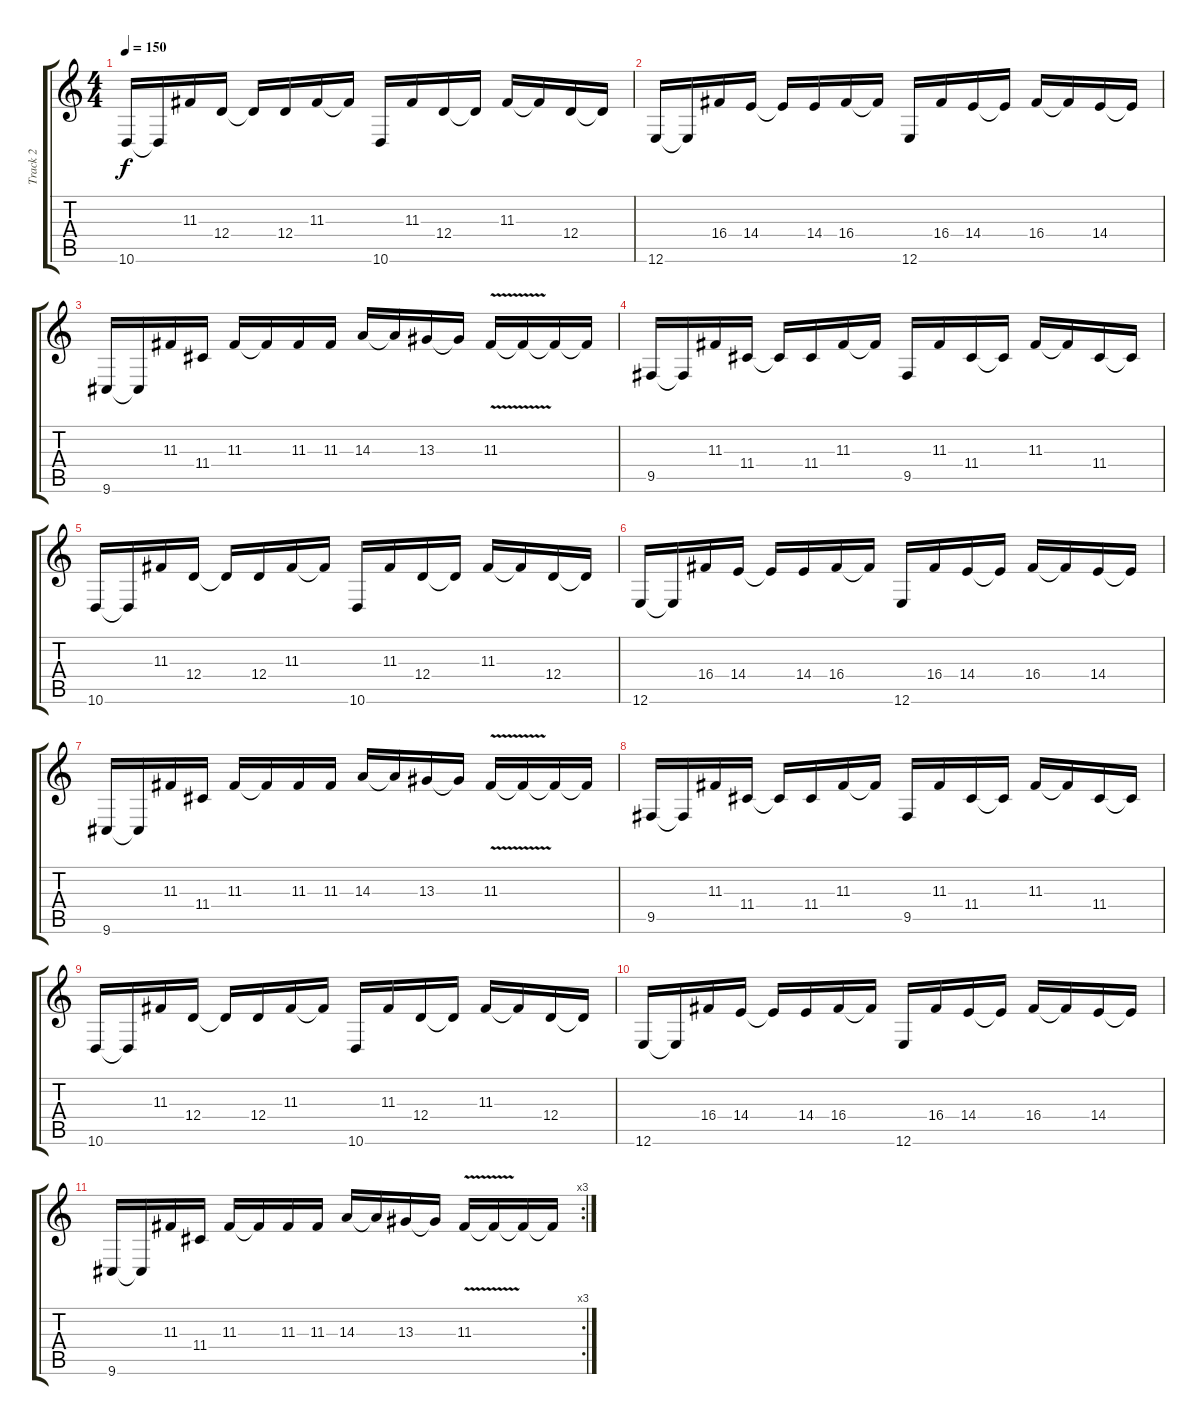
\track ("Track 2" "Track 2") {instrument lead5charang}
\staff {score tabs}
\tuning (E4 B3 G3 D3 A2 E2) {hide}
\ts (4 4)
\tempo 150
\clef g2
\ks c
10.6.16{dy f} 10.6{t}.16 11.3.16 12.4.16 12.4{t}.16 12.4.16 11.3.16 11.3{t}.16 10.6.16 11.3.16 12.4.16 12.4{t}.16 11.3.16 11.3{t}.16 12.4.16 12.4{t}.16 |
12.6.16 12.6{t}.16 16.4.16 14.4.16 14.4{t}.16 14.4.16 16.4.16 16.4{t}.16 12.6.16 16.4.16 14.4.16 14.4{t}.16 16.4.16 16.4{t}.16 14.4.16 14.4{t}.16 |
9.6.16 9.6{t}.16 11.3.16 11.4.16 11.3.16 11.3{t}.16 11.3.16 11.3.16 14.3.16 14.3{t}.16 13.3.16 13.3{t}.16 11.3{v}.16 11.3{t}.16 11.3{t}.16 11.3{t}.16 |
9.5.16 9.5{t}.16 11.3.16 11.4.16 11.4{t}.16 11.4.16 11.3.16 11.3{t}.16 9.5.16 11.3.16 11.4.16 11.4{t}.16 11.3.16 11.3{t}.16 11.4.16 11.4{t}.16 |
10.6.16 10.6{t}.16 11.3.16 12.4.16 12.4{t}.16 12.4.16 11.3.16 11.3{t}.16 10.6.16 11.3.16 12.4.16 12.4{t}.16 11.3.16 11.3{t}.16 12.4.16 12.4{t}.16 |
12.6.16 12.6{t}.16 16.4.16 14.4.16 14.4{t}.16 14.4.16 16.4.16 16.4{t}.16 12.6.16 16.4.16 14.4.16 14.4{t}.16 16.4.16 16.4{t}.16 14.4.16 14.4{t}.16 |
9.6.16 9.6{t}.16 11.3.16 11.4.16 11.3.16 11.3{t}.16 11.3.16 11.3.16 14.3.16 14.3{t}.16 13.3.16 13.3{t}.16 11.3{v}.16 11.3{t}.16 11.3{t}.16 11.3{t}.16 |
9.5.16 9.5{t}.16 11.3.16 11.4.16 11.4{t}.16 11.4.16 11.3.16 11.3{t}.16 9.5.16 11.3.16 11.4.16 11.4{t}.16 11.3.16 11.3{t}.16 11.4.16 11.4{t}.16 |
10.6.16 10.6{t}.16 11.3.16 12.4.16 12.4{t}.16 12.4.16 11.3.16 11.3{t}.16 10.6.16 11.3.16 12.4.16 12.4{t}.16 11.3.16 11.3{t}.16 12.4.16 12.4{t}.16 |
12.6.16 12.6{t}.16 16.4.16 14.4.16 14.4{t}.16 14.4.16 16.4.16 16.4{t}.16 12.6.16 16.4.16 14.4.16 14.4{t}.16 16.4.16 16.4{t}.16 14.4.16 14.4{t}.16 |
\rc 3
9.6.16 9.6{t}.16 11.3.16 11.4.16 11.3.16 11.3{t}.16 11.3.16 11.3.16 14.3.16 14.3{t}.16 13.3.16 13.3{t}.16 11.3{v}.16 11.3{t}.16 11.3{t}.16 11.3{t}.16
